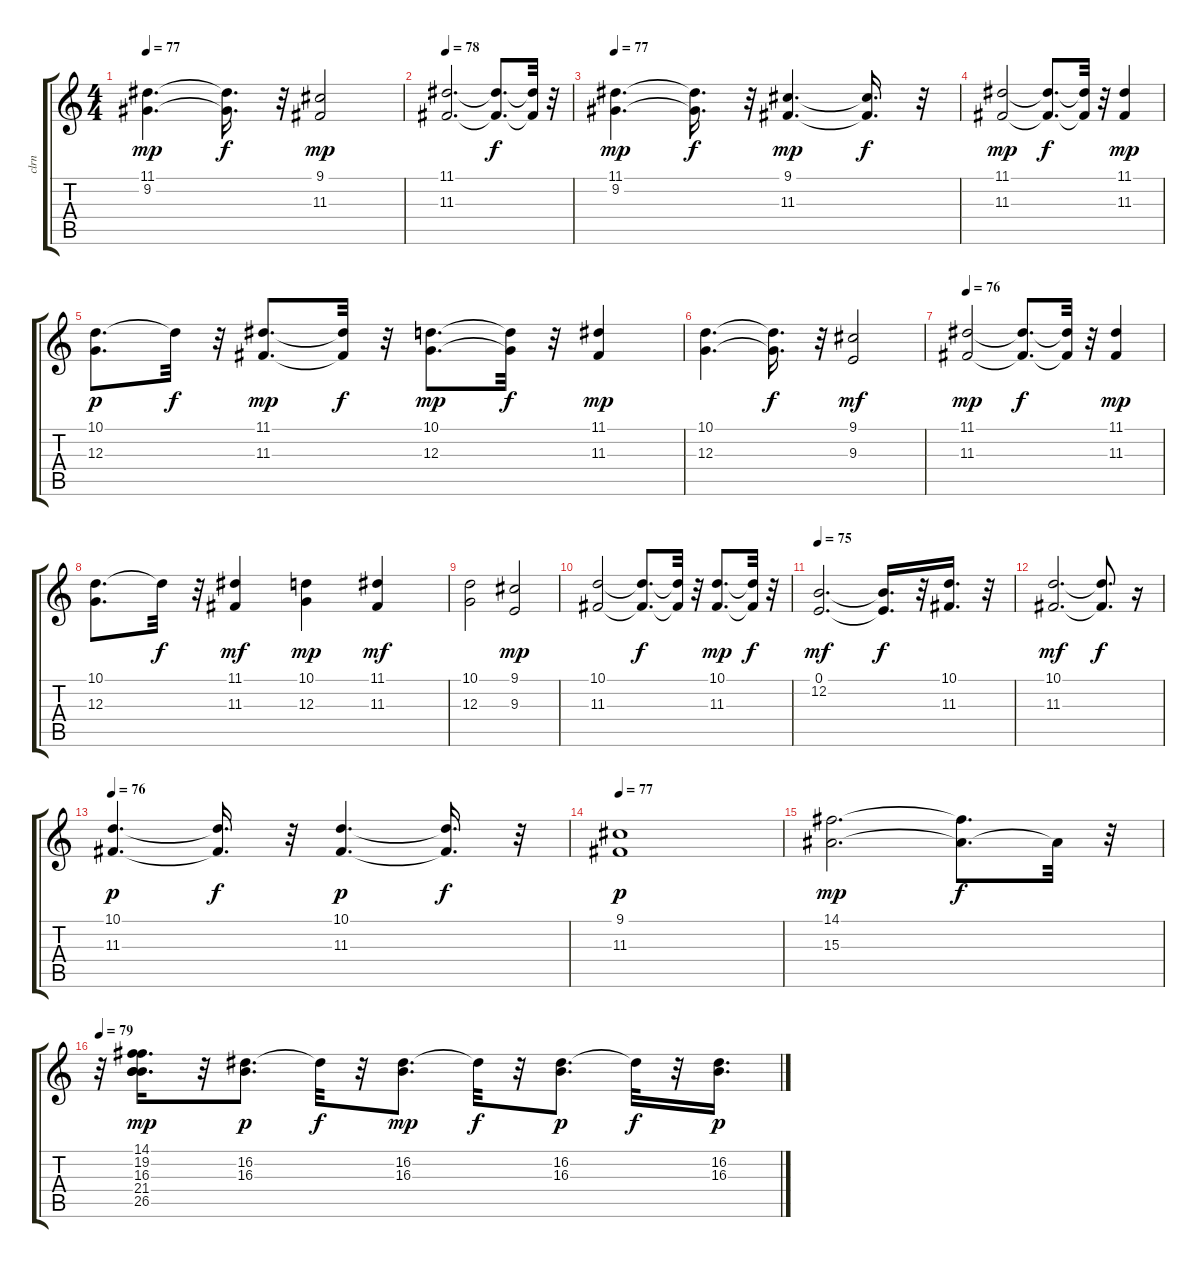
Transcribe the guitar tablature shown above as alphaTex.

\track ("clrn" "clrn") {instrument clarinet}
\staff {score tabs}
\tuning (E4 B3 G3 D3 A2 E2) {hide}
\ts (4 4)
\tempo 77
\clef g2
\ks c
(11.1 9.2).4{d dy mp} (11.1{t} 9.2{t}).16{d dy f} r.32 (9.1 11.3).2{dy mp} |
\tempo 78
(11.1 11.3).2{d} (11.1{t} 11.3{t}).8{d dy f} (11.1{t} 11.3{t}).32 r.32 |
\tempo 77
(11.1 9.2).4{d dy mp} (11.1{t} 9.2{t}).16{d dy f} r.32 (9.1 11.3).4{d dy mp} (9.1{t} 11.3{t}).16{d dy f} r.32 |
(11.1 11.3).2{dy mp} (11.1{t} 11.3{t}).8{d dy f} (11.1{t} 11.3{t}).32 r.32 (11.1 11.3).4{dy mp} |
(10.1 12.3).8{d dy p} 10.1{t}.32{dy f} r.32 (11.1 11.3).8{d dy mp} (11.1{t} 11.3{t}).32{dy f} r.32 (10.1 12.3).8{d dy mp} (10.1{t} 12.3{t}).32{dy f} r.32 (11.1 11.3).4{dy mp} |
(10.1 12.3).4{d} (10.1{t} 12.3{t}).16{d dy f} r.32 (9.1 9.3).2{dy mf} |
\tempo 76
(11.1 11.3).2{dy mp} (11.1{t} 11.3{t}).8{d dy f} (11.1{t} 11.3{t}).32 r.32 (11.1 11.3).4{dy mp} |
(10.1 12.3).8{d} 10.1{t}.32{dy f} r.32 (11.1 11.3).4{dy mf} (10.1 12.3).4{dy mp} (11.1 11.3).4{dy mf} |
(10.1 12.3).2 (9.1 9.3).2{dy mp} |
(10.1 11.3).2 (10.1{t} 11.3{t}).8{d dy f} (10.1{t} 11.3{t}).32 r.32 (10.1 11.3).8{d dy mp} (10.1{t} 11.3{t}).32{dy f} r.32 |
\tempo 75
(0.1 12.2).2{d dy mf} (0.1{t} 12.2{t}).16{d dy f} r.32 (10.1 11.3).16{d} r.32 |
(10.1 11.3).2{d dy mf} (10.1{t} 11.3{t}).8{d dy f} r.16 |
\tempo 76
(10.1 11.3).4{d dy p} (10.1{t} 11.3{t}).16{d dy f} r.32 (10.1 11.3).4{d dy p} (10.1{t} 11.3{t}).16{d dy f} r.32 |
\tempo 77
(9.1 11.3).1{dy p} |
(14.1 15.3).2{d dy mp} (14.1{t} 15.3{t}).8{d dy f} 15.3{t}.32 r.32 |
\tempo 79
r.32 (14.1 19.2 16.3 21.4 26.5).16{d dy mp} r.32 (16.2 16.3).8{d dy p} 16.2{t}.32{dy f} r.32 (16.2 16.3).8{d dy mp} 16.2{t}.32{dy f} r.32 (16.2 16.3).8{d dy p} 16.2{t}.32{dy f} r.32 (16.2 16.3).16{d dy p}
